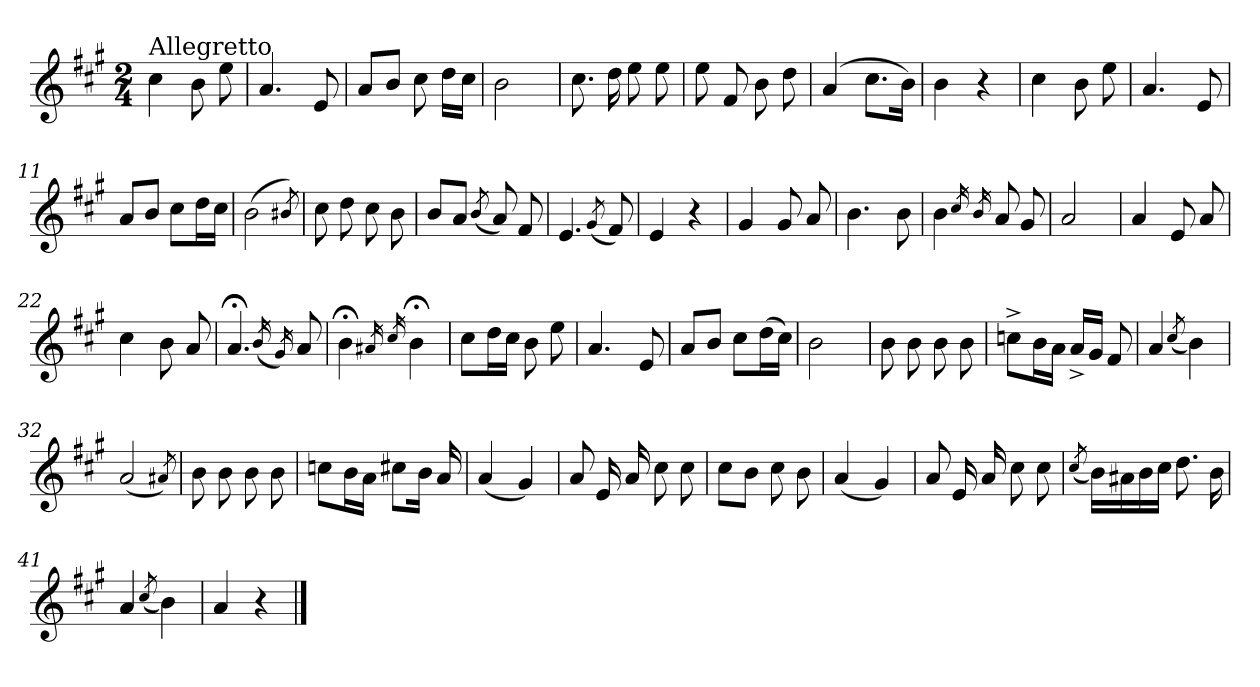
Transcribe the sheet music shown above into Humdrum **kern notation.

**kern
*part1
*staff1
*clefG2
*k[f#c#g#]
*A:
*M2/4
=1
!LO:TX:a:t=Allegretto
4cc#\
8b\
8ee\
=2
4.a/
8e/
=3
8a/L
8b/J
8cc#\
16dd\LL
16cc#\JJ
=4
2b\
=5
8.cc#\
16dd\
8ee\
8ee\
=6
8ee\
8f#/
8b\
8dd\
=7
(>4a/
8.cc#\L
16b\Jk)
=8
4b\
4r
=9
4cc#\
8b\
8ee\
!!LO:LB:g=z
=10
4.a/
8e/
=11
8a/L
8b/J
8cc#\L
16dd\L
16cc#\JJ
=12
(>2b\
8qb#X/)
=13
8cc#\
8dd\
8cc#\
8b\
=14
8b/L
8a/J
(<8qb/
8a/)
8f#/
=15
4.e/
(<8qg#/
8f#/)
=16
4e/
4r
=17
4g#/
8g#/
8a/
=18
4.b\
8b\
!!LO:LB:g=z
=19
4b\
16qcc#/
16qb/
8a/
8g#/
=20
2a/
=21
4a/
8e/
8a/
=22
4cc#\
8b\
8a/
=23
4.a;</
(<16qb/
16qg#/)
8a/
=24
4b;<\
16qa#X/
16qcc#/
4b;<\
=25
8cc#\L
16dd\L
16cc#\JJ
8b\
8ee\
=26
4.a/
8e/
=27
8a/L
8b/J
8cc#\L
(>16dd\L
16cc#\JJ)
!!LO:LB:g=z
=28
2b\
=29
8b\
8b\
8b\
8b\
=30
8ccn^>\L
16b\L
16a\JJ
16a^</LL
16g#/JJ
8f#/
=31
4a/
(<8qcc#/
4b\)
=32
(<2a/
8qa#X/)
=33
8b\
8b\
8b\
8b\
=34
8ccn\L
16b\L
16a\JJ
8cc#X\L
16b\Jk
16a/
=35
(<4a/
4g#/)
!!LO:LB:g=z
=36
8a/
16e/
16a/
8cc#\
8cc#\
=37
8cc#\L
8b\J
8cc#\
8b\
=38
(<4a/
4g#/)
=39
8a/
16e/
16a/
8cc#\
8cc#\
=40
(<8qcc#/
16b\LL)
16a#X\
16b\
16cc#\JJ
8.dd\
16b\
=41
4a/
(<8qcc#/
4b\)
=42
4a/
4r
==
*-
